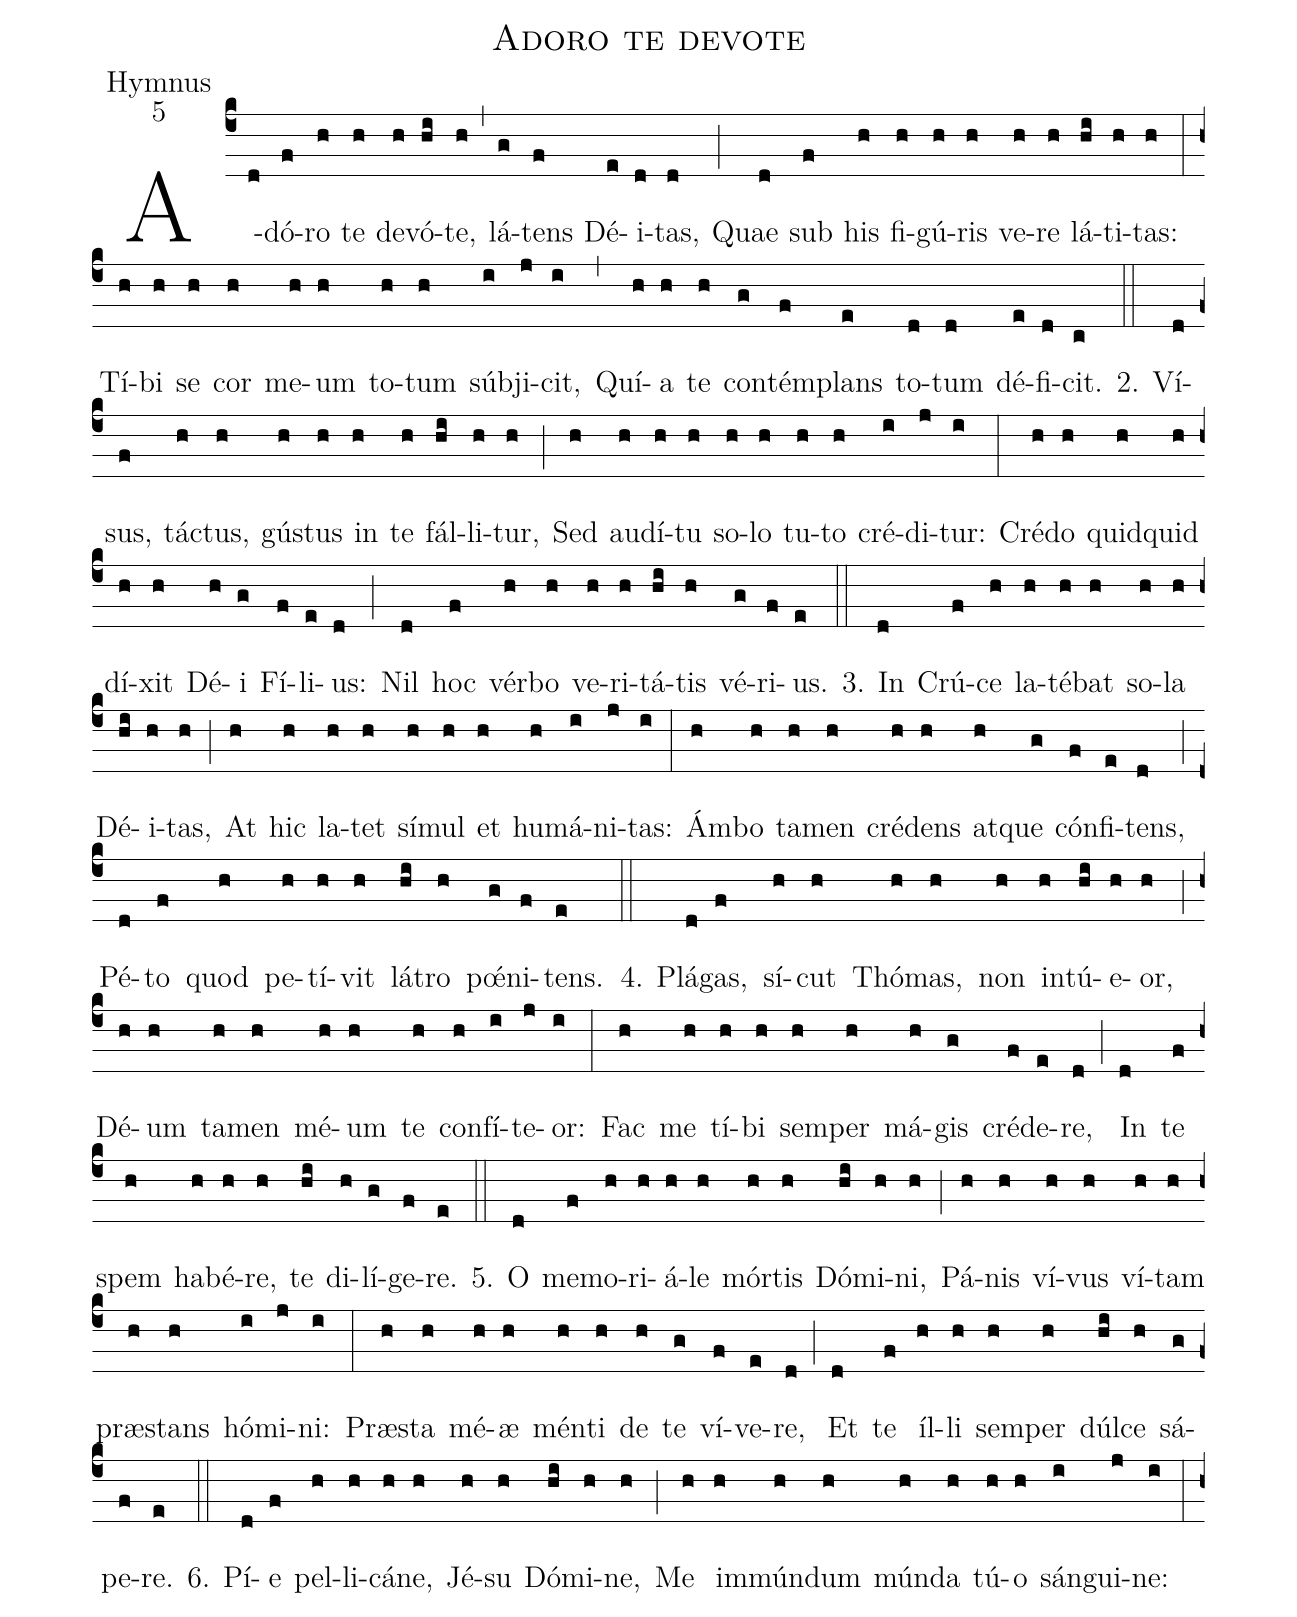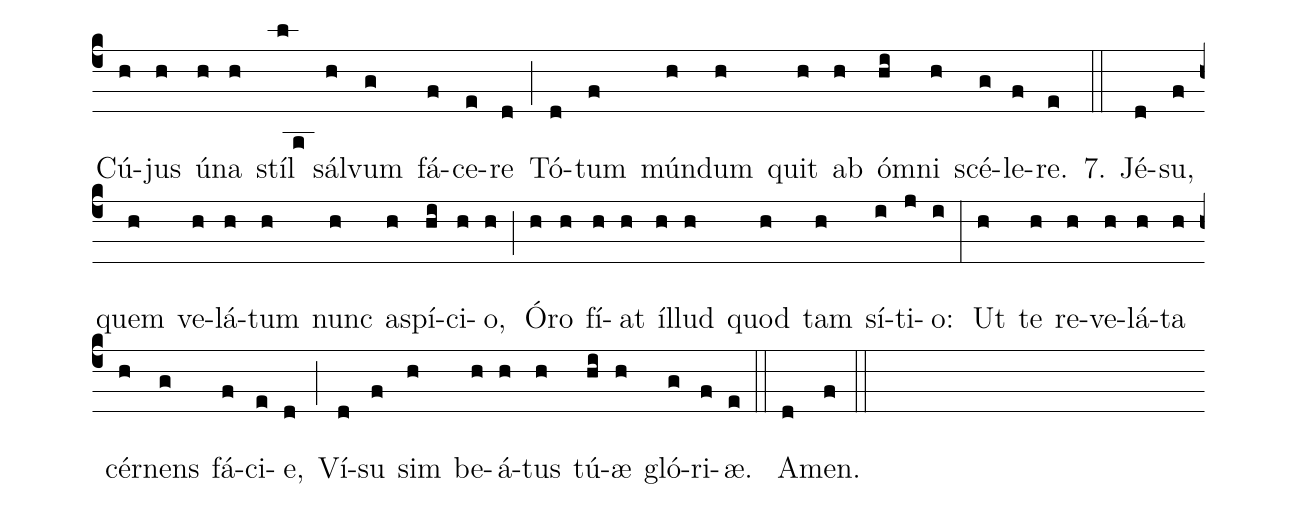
name:Adoro te devote;
office-part:Hymnus;
mode:5;
%%
(c4) A(d)dó(f)ro(h) te(h) de(h)vó(hi)te,(h) (,) lá(g)tens(f) Dé(e)i(d)tas,(d) (;)
Quae(d) sub(f) his(h) fi(h)gú(h)ris(h) ve(h)re(h) lá(hi)ti(h)tas:(h) (:)
Tí(h)bi(h) se(h) cor(h) me(h)um(h) to(h)tum(h) súb(i)ji(j)cit,(i) (,)
Quí(h)a(h) te(h) con(g)tém(f)plans(e) to(d)tum(d) dé(e)fi(d)cit.(c) (::)

2. Ví(d)sus,(f) tác(h)tus,(h) gús(h)tus(h) in(h) te(h) fál(hi)li(h)tur,(h) (;)
Sed(h) au(h)dí(h)tu(h) so(h)lo(h) tu(h)to(h) cré(i)di(j)tur:(i) (:)
Cré(h)do(h) quid(h)quid(h) dí(h)xit(h) Dé(h)i(g) Fí(f)li(e)us:(d) (;)
Nil(d) hoc(f) vér(h)bo(h) ve(h)ri(h)tá(hi)tis(h) vé(g)ri(f)us.(e) (::)

3. In(d) Crú(f)ce(h) la(h)té(h)bat(h) so(h)la(h) Dé(hi)i(h)tas,(h) (;)
At(h) hic(h) la(h)tet(h) sí(h)mul(h) et(h) hu(h)má(i)ni(j)tas:(i) (:)
Ám(h)bo(h) ta(h)men(h) cré(h)dens(h) at(h)que(g) cón(f)fi(e)tens,(d) (;)
Pé(d)to(f) quod(h) pe(h)tí(h)vit(h) lá(hi)tro(h) pœ́(g)ni(f)tens.(e) (::)

4. Plá(d)gas,(f) sí(h)cut(h) Thó(h)mas,(h) non(h) in(h)tú(hi)e(h)or,(h) (;)
Dé(h)um(h) ta(h)men(h) mé(h)um(h) te(h) con(h)fí(i)te(j)or:(i) (:)
Fac(h) me(h) tí(h)bi(h) sem(h)per(h) má(h)gis(g) cré(f)de(e)re,(d) (;)
In(d) te(f) spem(h) ha(h)bé(h)re,(h) te(hi) di(h)lí(g)ge(f)re.(e) (::)

5. O(d) me(f)mo(h)ri(h)á(h)le(h) mór(h)tis(h) Dó(hi)mi(h)ni,(h) (;)
Pá(h)nis(h) ví(h)vus(h) ví(h)tam(h) præ(h)stans(h) hó(i)mi(j)ni:(i) (:)
Præ(h)sta(h) mé(h)æ(h) mén(h)ti(h) de(h) te(g) ví(f)ve(e)re,(d) (;)
Et(d) te(f) íl(h)li(h) sem(h)per(h) dúl(hi)ce(h) sá(g)pe(f)re.(e) (::)

6. Pí(d)e(f) pel(h)li(h)cá(h)ne,(h) Jé(h)su(h) Dó(hi)mi(h)ne,(h) (;)
Me(h) im(h)mún(h)dum(h) mún(h)da(h) tú(h)o(h) sán(i)gui(j)ne:(i) (:)
Cú(h)jus(h) ú(h)na(h) stíl(la) sál(h)vum(g) fá(f)ce(e)re(d) (;)
Tó(d)tum(f) mún(h)dum(h) quit(h) ab(h) óm(hi)ni(h) scé(g)le(f)re.(e) (::)

7. Jé(d)su,(f) quem(h) ve(h)lá(h)tum(h) nunc(h) a(h)spí(hi)ci(h)o,(h) (;)
Ó(h)ro(h) fí(h)at(h) íl(h)lud(h) quod(h) tam(h) sí(i)ti(j)o:(i) (:)
Ut(h) te(h) re(h)ve(h)lá(h)ta(h) cér(h)nens(g) fá(f)ci(e)e,(d) (;)
Ví(d)su(f) sim(h) be(h)á(h)tus(h) tú(hi)æ(h) gló(g)ri(f)æ.(e) (::)
A(d)men.(f) (::)
